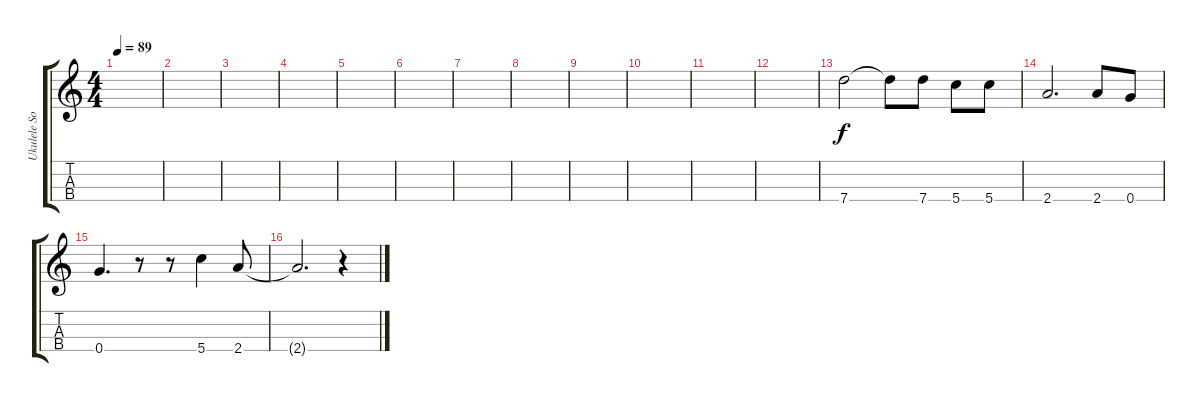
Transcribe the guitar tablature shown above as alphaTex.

\track ("Ukulele Solo" "Ukulele So") {instrument shamisen}
\staff {score tabs}
\tuning (A4 E4 C4 G4) {hide}
\ts (4 4)
\tempo 89
\clef g2
\ks c
|
|
|
|
|
|
|
|
|
|
|
|
7.4.2 7.4{t}.8 7.4.8 5.4.8 5.4.8 |
2.4.2{d} 2.4.8 0.4.8 |
0.4.4{d} r.8 r.8 5.4.4 2.4.8 |
2.4{t}.2{d} r.4
